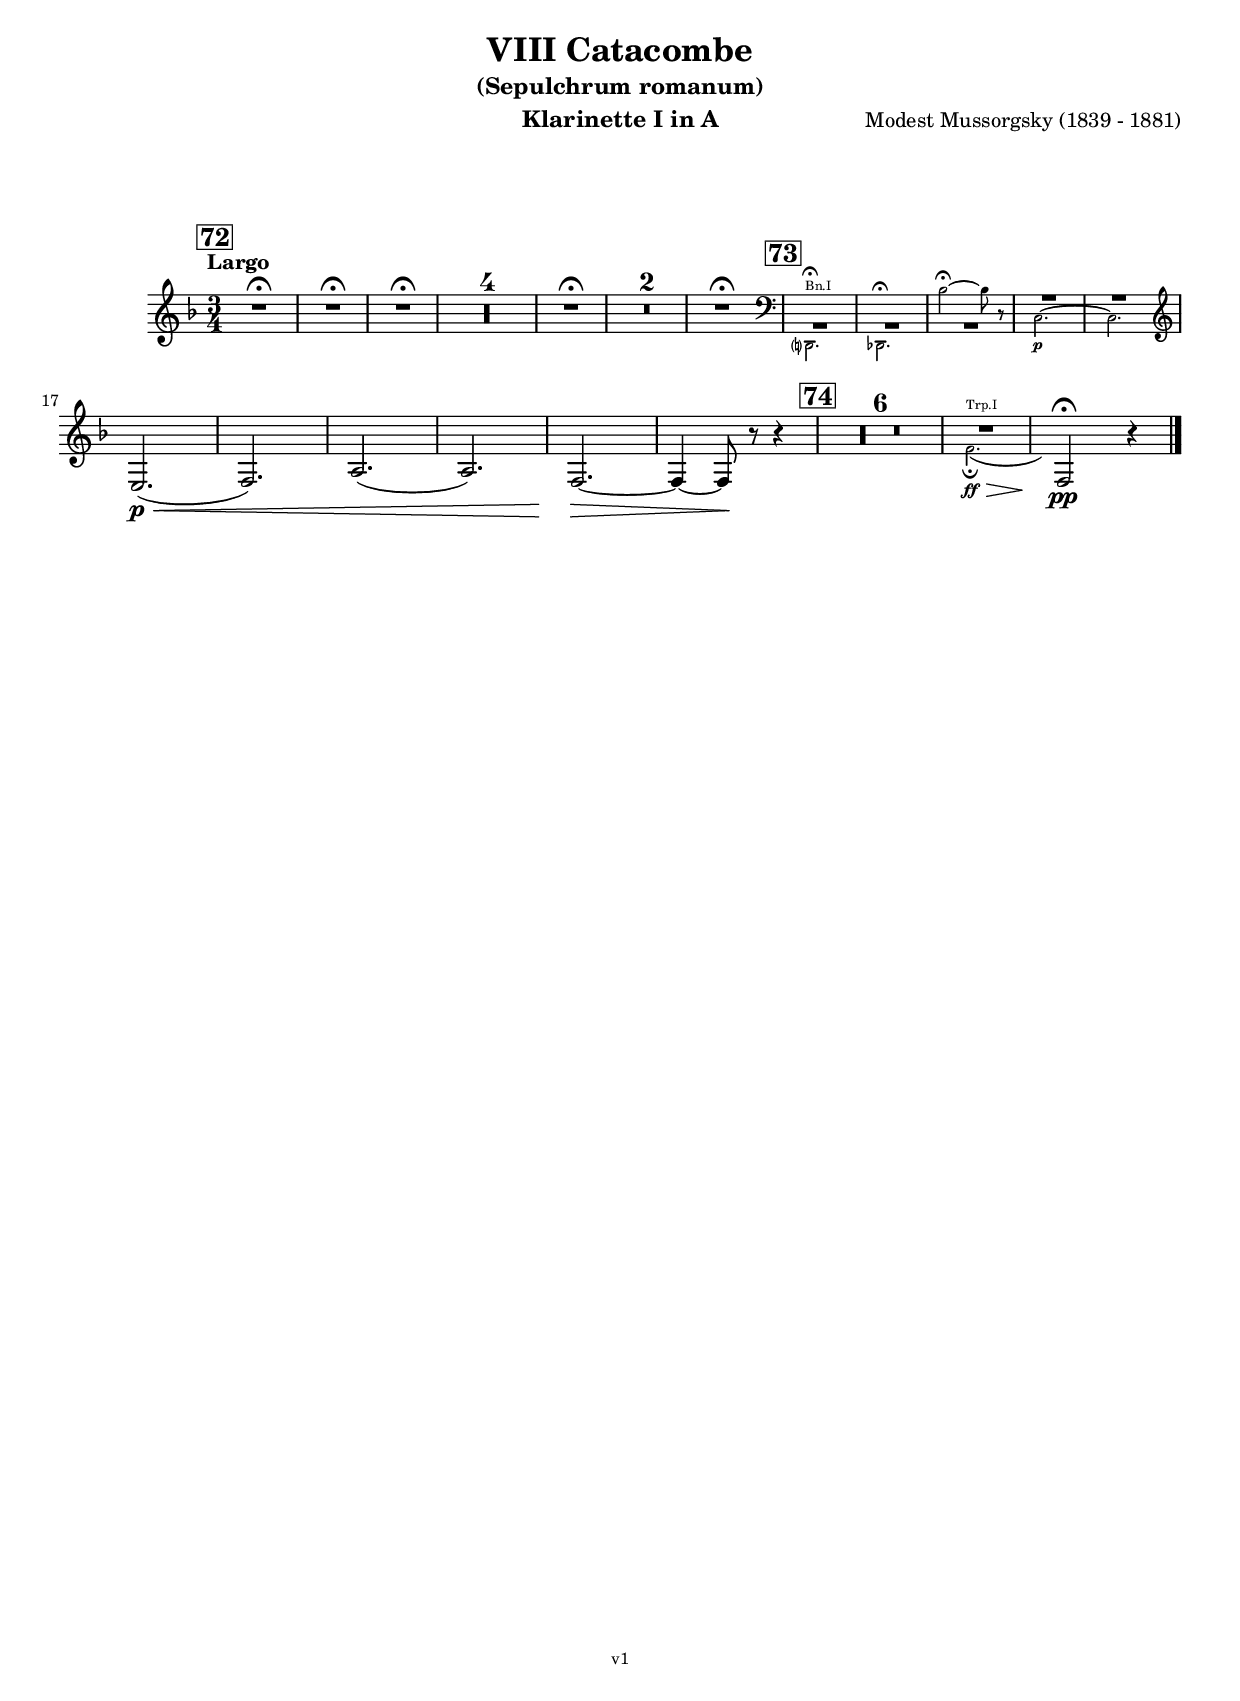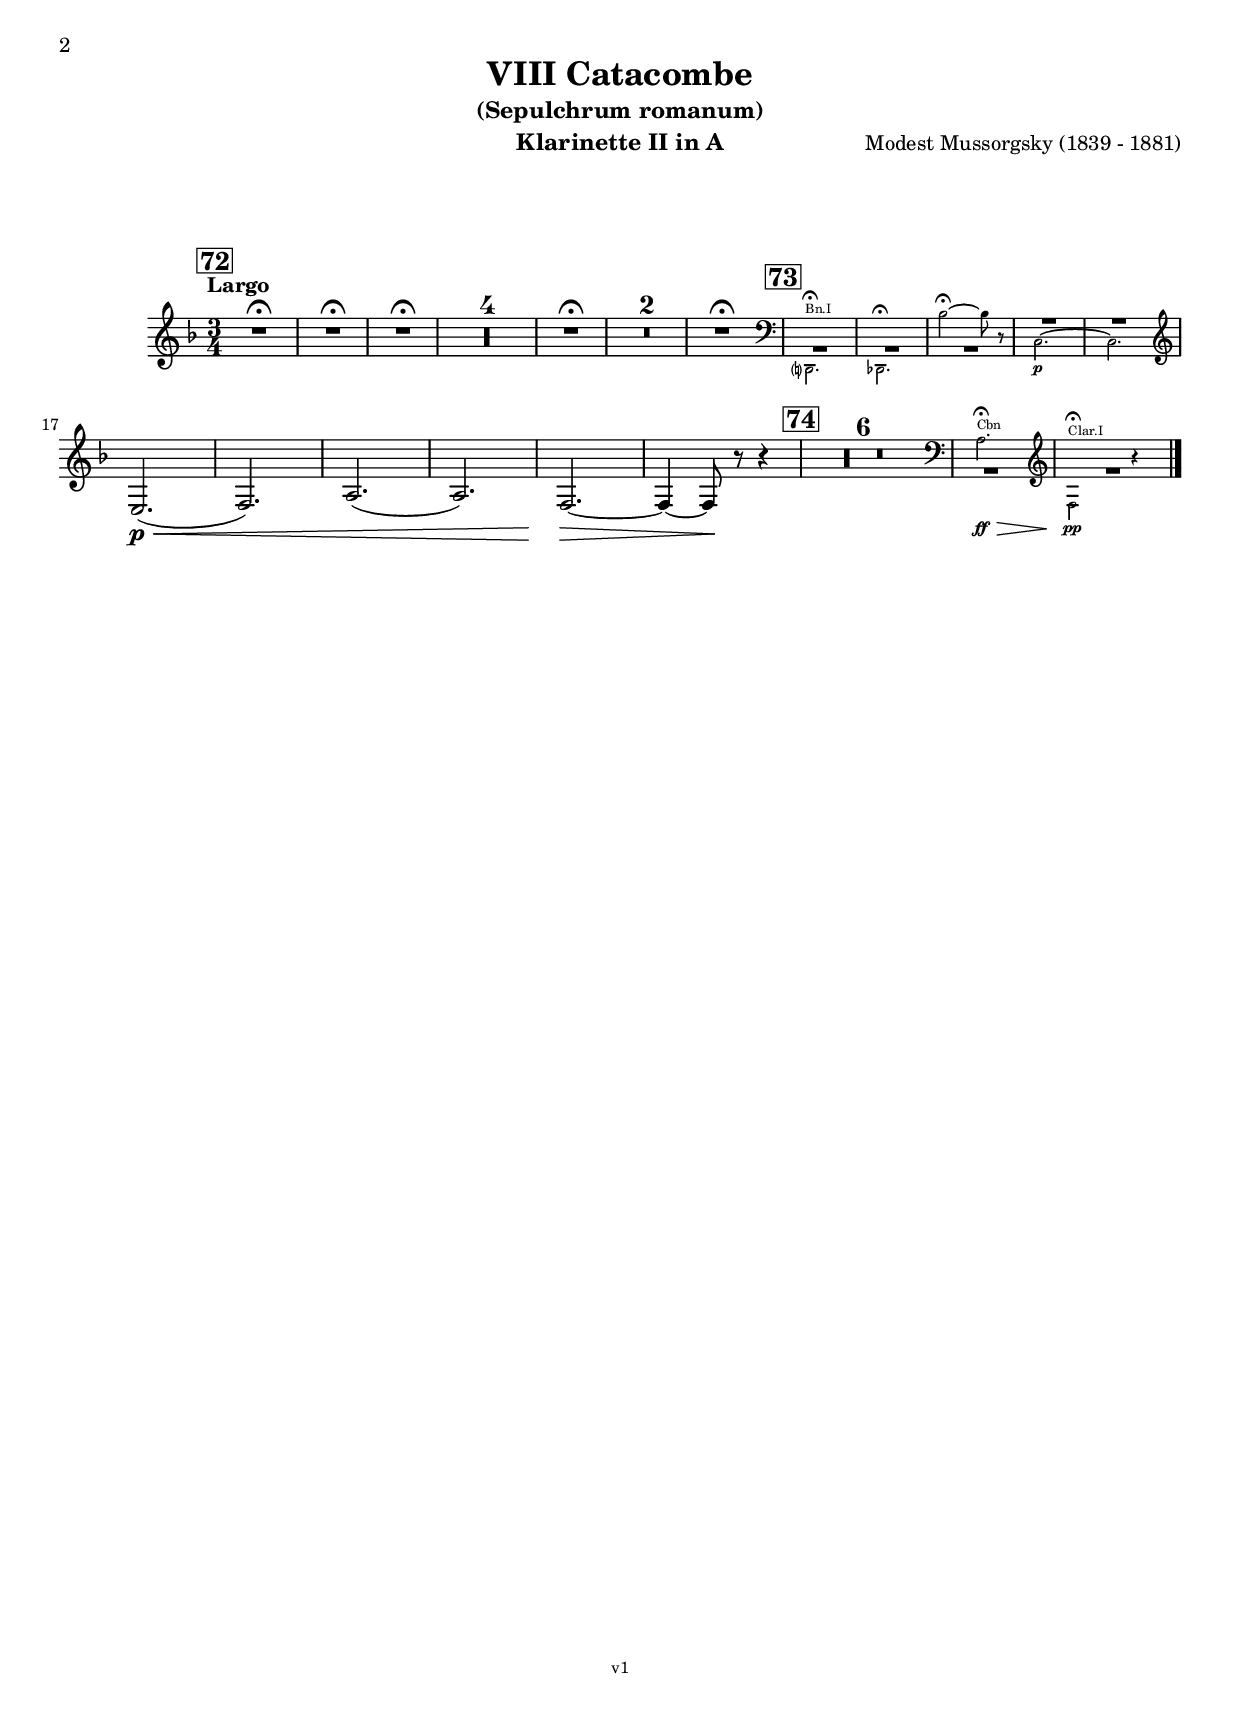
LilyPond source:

\version "2.24.1"
\language "deutsch"

\paper {
    top-margin = 10\mm
    bottom-margin = 10\mm
    left-margin = 10\mm
    right-margin = 10\mm
    ragged-last = ##f
}

\header{
  title = "VIII Catacombe"
  subtitle = "(Sepulchrum romanum)"
  composerShort = "Modest Mussorgsky"
  composer = "Modest Mussorgsky (1839 - 1881)"
  version = "v1"
}

% Adapt this for automatic line-breaks
% mBreak = {}
% pBreak = {}
mBreak = { \break }
pBreak = { \pageBreak }
#(set-global-staff-size 18)

% Useful snippets
pCresc = _\markup { \dynamic p \italic "cresc." }
mfDim = _\markup { \dynamic mf \italic "dim." }
fCantabile = _\markup { \dynamic f \italic "cantabile" }
smorz = _\markup { \italic "smorz." }
sempreFf = _\markup { \italic "sempre" \dynamic ff }
ffSempre = _\markup { \dynamic ff \italic "sempre" }
sempreFff = _\markup { \italic "sempre" \dynamic fff }
pocoF = _\markup { \italic "poco" \dynamic f }
ffz = _\markup { \dynamic { ffz } } 
ffp = _\markup { \dynamic { ffp } } 
crescMolto = _\markup { \italic "cresc. molto" }
pMoltoCresc = _\markup { \dynamic p \italic "molto cresc." }
sempreCresc = _\markup { \italic "sempre cresc." }
ppEspr = _\markup { \dynamic pp \italic "espr." }
ppiuEspress = _\markup { \dynamic p \italic "più espress." }
pocoCresc = _\markup { \italic "poco cresc." }
espress = _\markup { \italic "espress." }
mfEspress = _\markup { \dynamic mf \italic "espress." }
pEspress = _\markup { \dynamic p \italic "espress." }
string = ^\markup { \italic "string." }
stringendo = ^\markup { \italic "stringendo" }
pocoString = ^\markup { \italic "poco string." }
sempreStringendo = ^\markup { \italic "sempre stringendo" }
sempreString = ^\markup { \italic "sempre string." }
tuttaForza = _\markup { \italic "tutta forza" }
allargando = _\markup { \italic "allargando" }
pocoMenoMosso = ^\markup {\italic \bold {"Poco meno mosso."} }
rit = ^\markup {\italic {"rit."} }
rall = ^\markup {\italic {"rall."} }
riten = ^\markup {\italic {"riten."} }
ritATempo = ^\markup { \center-align \italic {"  rit. a tempo"} }
aTempo = ^\markup { \italic {"a tempo"} }
moltoRit = ^\markup { \italic {"molto rit."} }
pocoRit = ^\markup {\italic {"poco rit."} }
pocoRiten = ^\markup {\italic {"poco riten."} }
sec = ^\markup {\italic {"sec."} }
pocoRall = ^\markup {\italic {"poco rall."} }
pocoAPocoRall = ^\markup {\italic {"poco a poco rall."} }
pocoAPocoAccel = ^\markup {\italic {"poco a poco accel."} }
pocoAPocoAccelAlD = ^\markup {\italic {"poco a poco accel. al D"} }
sempreAccel = ^\markup {\italic {"sempre accel."} }
solo = ^\markup { "Solo" }
piuF = _\markup { \italic "più" \dynamic f }
piuP = _\markup { \italic "più" \dynamic p }
lento = ^\markup { \italic "Lento" }
accel = ^\markup { \bold { "accel." } }
tempoPrimo = ^\markup { \italic { "Tempo I" } }

% Adapted from http://lsr.di.unimi.it/LSR/Snippet?id=655
% Make title, subtitle, instrument appear on pages other than the first
#(define (part-not-first-page layout props arg)
   (if (not (= (chain-assoc-get 'page:page-number props -1)
               (ly:output-def-lookup layout 'first-page-number)))
       (interpret-markup layout props arg)
       empty-stencil))

\paper {
  oddHeaderMarkup = \markup
  \fill-line {
    " "
    \on-the-fly #part-not-first-page \fontsize #-1.0 \concat {
      \fromproperty #'header:composerShort
      "     -     "
      \fromproperty #'header:title
      "     -     "
      \fromproperty #'header:instrument
    }
    \if \should-print-page-number \fromproperty #'page:page-number-string
  }
  evenHeaderMarkup = \markup
  \fill-line {
    \if \should-print-page-number \fromproperty #'page:page-number-string
    \on-the-fly #part-not-first-page \fontsize #-1.0 \concat {
      \fromproperty #'header:composerShort
      "     -     "
      \fromproperty #'header:title
      "     -     "
      \fromproperty #'header:instrument
    }
    " "
  }
  oddFooterMarkup = \markup
  \fill-line \fontsize #-2.0 {
    " "
    \fromproperty #'header:version
    " "
  }
  % Distance between title stuff and music
  markup-system-spacing.basic-distance = #12
  markup-system-spacing.minimum-distance = #12
  markup-system-spacing.padding = #10
  % Distance between music systems
  system-system-spacing.basic-distance = #13
  system-system-spacing.minimum-distance = #13
  % system-system-spacing.padding = #10
  
}

\layout {
  \context {
    \Staff
    % This allows the use of \startMeasureCount and \stopMeasureCount
    % See https://lilypond.org/doc/v2.23/Documentation/snippets/repeats#repeats-numbering-groups-of-measures
    \consists #Measure_counter_engraver
    % \RemoveEmptyStaves
    % \RemoveAllEmptyStaves
  }
}

% ---------------------------------------------------------

clarinet_I = {
  \set Score.rehearsalMarkFormatter = #format-mark-box-numbers
  \accidentalStyle Score.modern-cautionary
  \defaultTimeSignature
  \compressEmptyMeasures
  \time 3/4
  \tempo "Largo"
  \key f \major
  \clef violin
  \relative c'' {
    % cl1 p7 1
    \mark #72
    \repeat unfold 3 { R2.\fermata | }
    R2.*4 |
    R2.\fermata |
    R2.*2 |
    R2.\fermata |
    \mark #73
    <<
      {
        \override MultiMeasureRest.staff-position = #-4
        R2.*3 |
        \override MultiMeasureRest.staff-position = #2
        R2.*2 |
        \revert MultiMeasureRest.staff-position
      }
      % Transposition adapted to clarinet (written in C)
      \new CueVoice \transpose a c \relative {
        \stemDown
        \clef bass
        h,?2.^"Bn.I"\fermata |
        b2.\fermata
        g''2~\fermata g8 r |
        a,2.~\p |
        a2. |
        \clef violin
        \stemNeutral
      }
    >>
    \mBreak
    
    % cl1 p7 2
    e,,2.(\p\< |
    f2.) |
    a2.( |
    a2.) |
    f2.~\> |
    f4~ f8\! r r4 |
    \mark #74
    R2.*6 |
    <<
      {
        R2. |
      }
      % Transposition adapted to clarinet (written in C)
      \new CueVoice \transpose a, c \relative {
        \stemDown
        \voiceTwo
        % Invisible grace note makes slur and decrescendo visible
        d'2.(^"Trp.I"\ff\fermata\> \grace s8)\! |
        \stemNeutral
      }
    >>
    \clef violin
    f2\!\fermata\pp r4
    \bar "|."
  }
}

clarinet_II = {
  \set Score.rehearsalMarkFormatter = #format-mark-box-numbers
  \accidentalStyle Score.modern-cautionary
  \defaultTimeSignature
  \compressEmptyMeasures
  \time 3/4
  \tempo "Largo"
  \key f \major
  \clef violin
  \relative c'' {
    % cl1 p7 1
    \mark #72
    \repeat unfold 3 { R2.\fermata | }
    R2.*4 |
    R2.\fermata |
    R2.*2 |
    R2.\fermata |
    \mark #73
    <<
      {
        \override MultiMeasureRest.staff-position = #-4
        R2.*3 |
        \override MultiMeasureRest.staff-position = #2
        R2.*2 |
        \revert MultiMeasureRest.staff-position
      }
      % Transposition adapted to clarinet (written in C)
      \new CueVoice \transpose a c \relative {
        \stemDown
        \clef bass
        h,?2.\fermata^"Bn.I" |
        b2.\fermata
        g''2~\fermata g8 r |
        a,2.~\p |
        a2. |
        \clef violin
        \stemNeutral
      }
    >>
    \mBreak
    
    % cl1 p7 2
    e,,2.(\p\< |
    f2.) |
    a2.( |
    a2.) |
    f2.~\> |
    f4~ f8\! r r4 |
    \mark #74
    R2.*6 |
    <<
      {
        \override MultiMeasureRest.staff-position = #-4
        R2.*2 |
        \revert MultiMeasureRest.staff-position
      }
      % Transposition adapted to clarinet (written in C)
      \new CueVoice \transpose a, c \relative {
        \stemDown
        \clef bass
        fis2.^"Cbn"\ff\fermata\>
        \clef violin
        d2\!\fermata\pp^"Clar.I" r4
        \stemNeutral
      }
    >>
    \bar "|."
  }
}

% ---------------------------------------------------------


\bookpart {
  \header{
    instrument = "Klarinette I in A"
  }
  \score {
    \new Staff {
      \transpose a a \clarinet_I
    }
  }
}

\bookpart {
  \header{
    instrument = "Klarinette II in A"
  }
  \score {
    \new Staff {
      \transpose a a \clarinet_II
    }
  }
}
